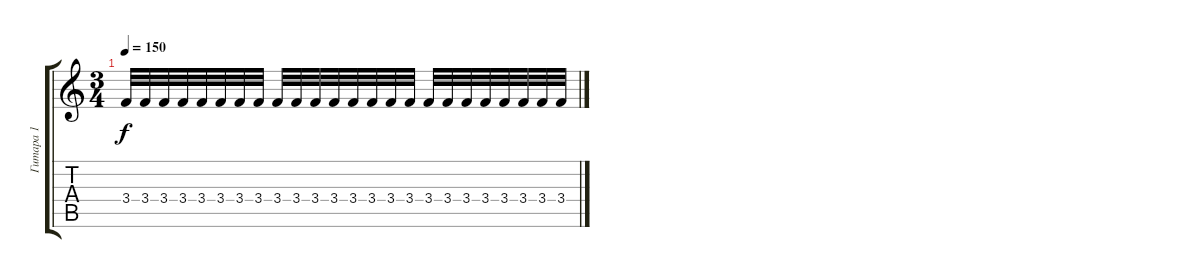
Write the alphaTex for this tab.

\track ("Гитара 1" "Гитара 1") {instrument distortionguitar}
\staff {score tabs}
\tuning (E4 B3 G3 D3 A2 D2) {hide}
\ts (3 4)
\tempo 150
\clef g2
\ks c
3.4.32{dy f} 3.4.32 3.4.32 3.4.32 3.4.32 3.4.32 3.4.32 3.4.32 3.4.32 3.4.32 3.4.32 3.4.32 3.4.32 3.4.32 3.4.32 3.4.32 3.4.32 3.4.32 3.4.32 3.4.32 3.4.32 3.4.32 3.4.32 3.4.32
